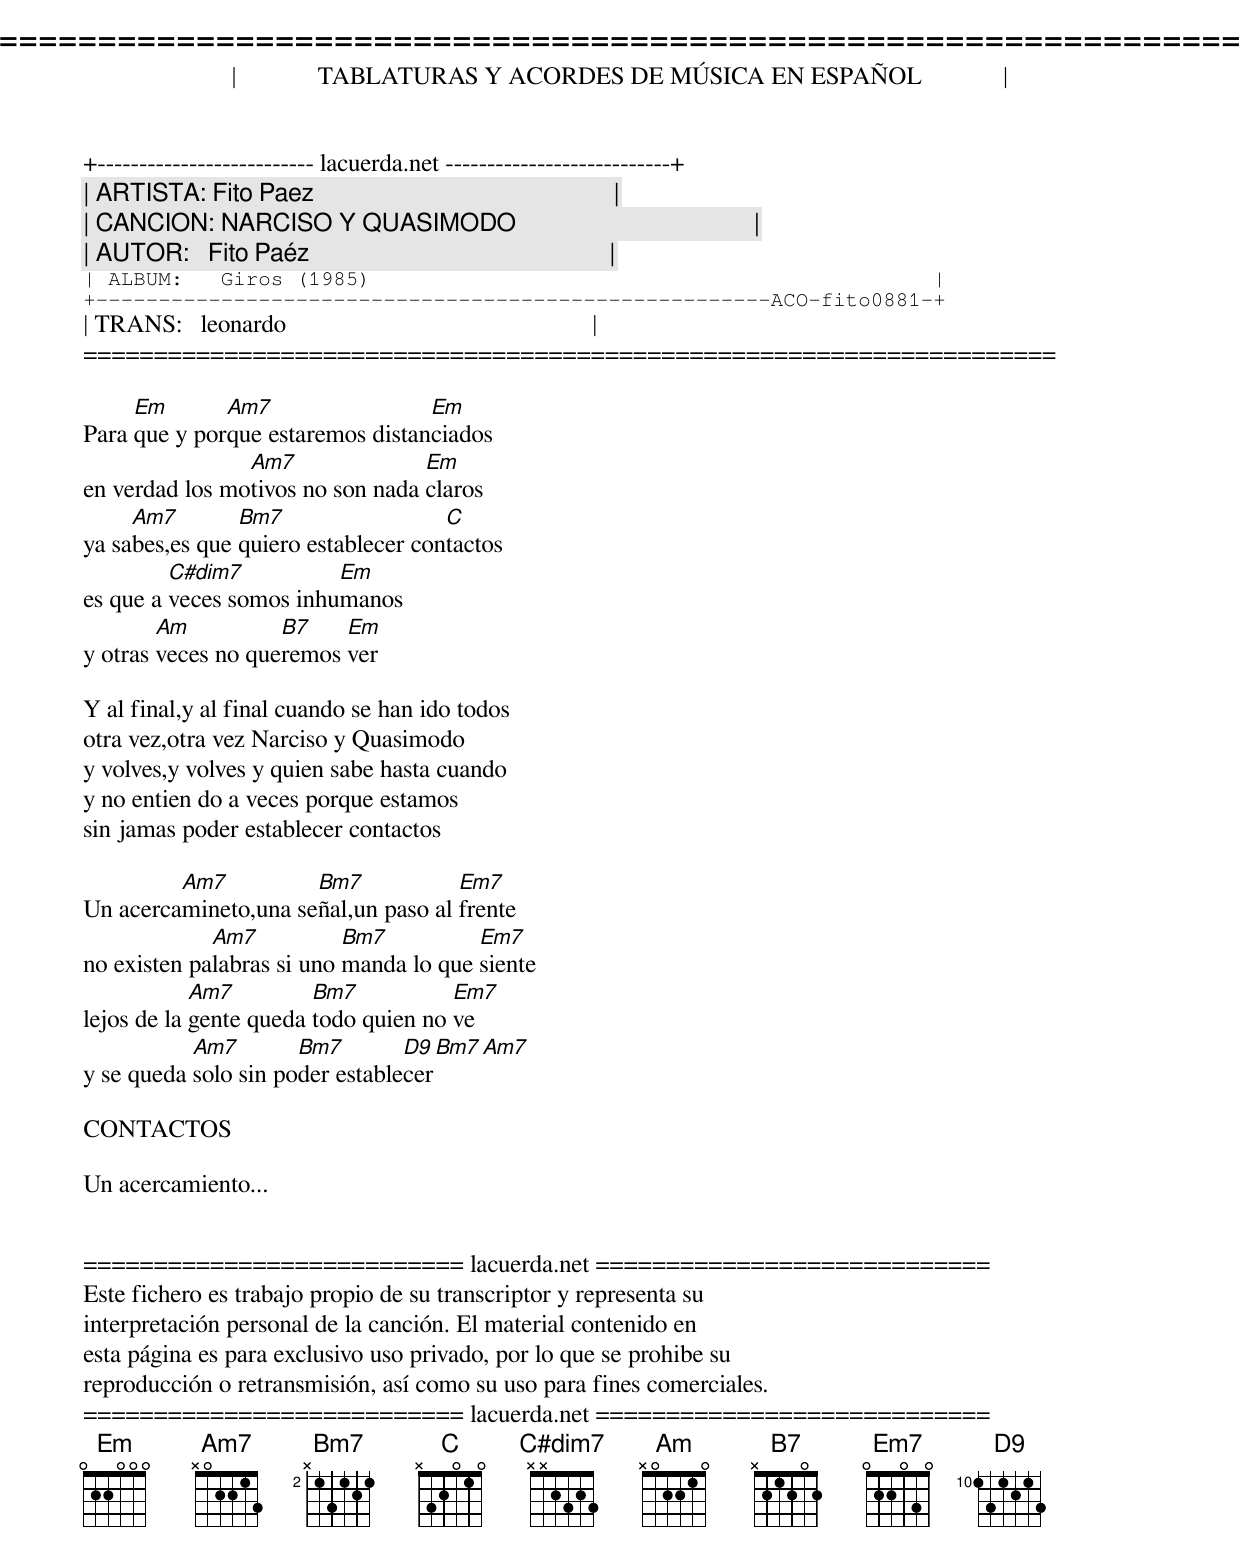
=====================================================================
|             TABLATURAS Y ACORDES DE MÚSICA EN ESPAÑOL             |
+-------------------------- lacuerda.net ---------------------------+
| ARTISTA: Fito Paez                                                |
| CANCION: NARCISO Y QUASIMODO                                      |
| AUTOR:   Fito Paéz                                                |
| ALBUM:   Giros (1985)                                             |
+------------------------------------------------------ACO-fito0881-+
| TRANS:   leonardo                                                 |
=====================================================================

     Em       Am7                 Em
Para que y porque estaremos distanciados
                Am7               Em
en verdad los motivos no son nada claros
     Am7        Bm7                  C
ya sabes,es que quiero establecer contactos
         C#dim7          Em
es que a veces somos inhumanos
        Am          B7    Em
y otras veces no queremos ver

Y al final,y al final cuando se han ido todos
otra vez,otra vez Narciso y Quasimodo
y volves,y volves y quien sabe hasta cuando
y no entien do a veces porque estamos
sin jamas poder establecer contactos

         Am7          Bm7            Em7
Un acercamineto,una señal,un paso al frente
             Am7           Bm7          Em7
no existen palabras si uno manda lo que siente
            Am7         Bm7           Em7
lejos de la gente queda todo quien no ve
           Am7        Bm7        D9   Bm7  Am7
y se queda solo sin poder establecer

CONTACTOS

Un acercamiento...


=========================== lacuerda.net ============================
Este fichero es trabajo propio de su transcriptor y representa su
interpretación personal de la canción. El material contenido en
esta página es para exclusivo uso privado, por lo que se prohibe su
reproducción o retransmisión, así como su uso para fines comerciales.
=========================== lacuerda.net ============================
